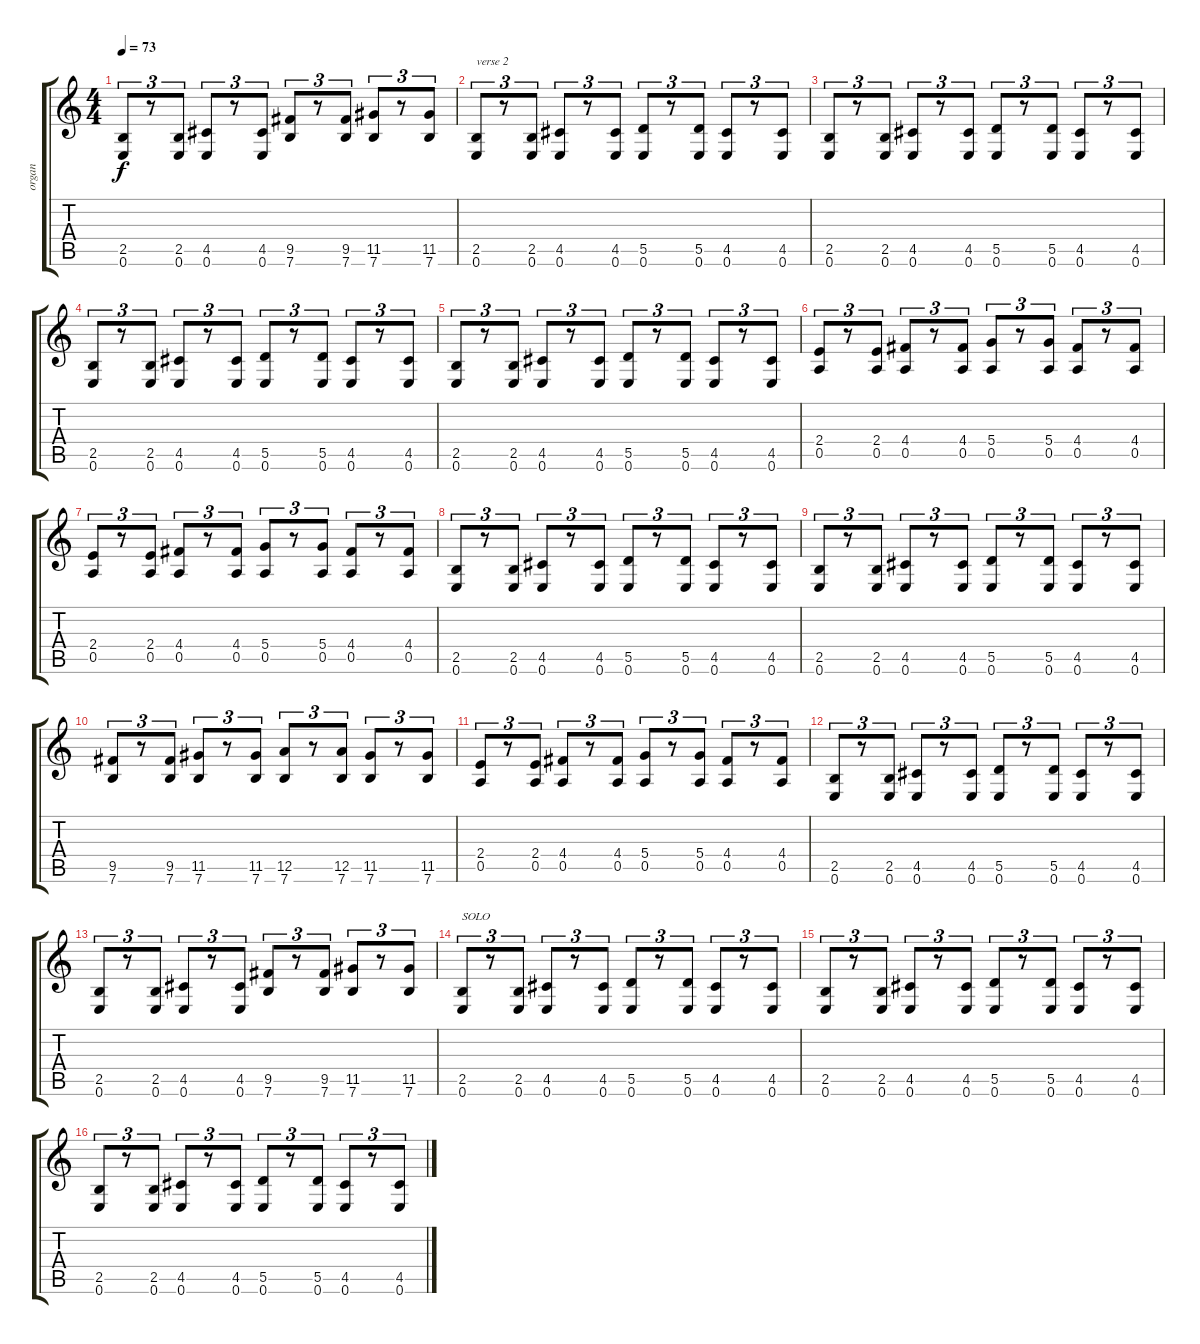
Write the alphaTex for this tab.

\track ("organ" "organ") {instrument acousticguitarnylon}
\staff {score tabs}
\tuning (E4 B3 G3 D3 A2 E2) {hide}
\ts (4 4)
\tempo 73
\clef g2
\ks c
(2.5 0.6).8{tu (3 2) dy f} r.8{tu (3 2)} (2.5 0.6).8{tu (3 2)} (4.5 0.6).8{tu (3 2)} r.8{tu (3 2)} (4.5 0.6).8{tu (3 2)} (9.5 7.6).8{tu (3 2)} r.8{tu (3 2)} (9.5 7.6).8{tu (3 2)} (11.5 7.6).8{tu (3 2)} r.8{tu (3 2)} (11.5 7.6).8{tu (3 2)} |
(2.5 0.6).8{tu (3 2) txt "verse 2"} r.8{tu (3 2)} (2.5 0.6).8{tu (3 2)} (4.5 0.6).8{tu (3 2)} r.8{tu (3 2)} (4.5 0.6).8{tu (3 2)} (5.5 0.6).8{tu (3 2)} r.8{tu (3 2)} (5.5 0.6).8{tu (3 2)} (4.5 0.6).8{tu (3 2)} r.8{tu (3 2)} (4.5 0.6).8{tu (3 2)} |
(2.5 0.6).8{tu (3 2)} r.8{tu (3 2)} (2.5 0.6).8{tu (3 2)} (4.5 0.6).8{tu (3 2)} r.8{tu (3 2)} (4.5 0.6).8{tu (3 2)} (5.5 0.6).8{tu (3 2)} r.8{tu (3 2)} (5.5 0.6).8{tu (3 2)} (4.5 0.6).8{tu (3 2)} r.8{tu (3 2)} (4.5 0.6).8{tu (3 2)} |
(2.5 0.6).8{tu (3 2)} r.8{tu (3 2)} (2.5 0.6).8{tu (3 2)} (4.5 0.6).8{tu (3 2)} r.8{tu (3 2)} (4.5 0.6).8{tu (3 2)} (5.5 0.6).8{tu (3 2)} r.8{tu (3 2)} (5.5 0.6).8{tu (3 2)} (4.5 0.6).8{tu (3 2)} r.8{tu (3 2)} (4.5 0.6).8{tu (3 2)} |
(2.5 0.6).8{tu (3 2)} r.8{tu (3 2)} (2.5 0.6).8{tu (3 2)} (4.5 0.6).8{tu (3 2)} r.8{tu (3 2)} (4.5 0.6).8{tu (3 2)} (5.5 0.6).8{tu (3 2)} r.8{tu (3 2)} (5.5 0.6).8{tu (3 2)} (4.5 0.6).8{tu (3 2)} r.8{tu (3 2)} (4.5 0.6).8{tu (3 2)} |
(2.4 0.5).8{tu (3 2)} r.8{tu (3 2)} (2.4 0.5).8{tu (3 2)} (4.4 0.5).8{tu (3 2)} r.8{tu (3 2)} (4.4 0.5).8{tu (3 2)} (5.4 0.5).8{tu (3 2)} r.8{tu (3 2)} (5.4 0.5).8{tu (3 2)} (4.4 0.5).8{tu (3 2)} r.8{tu (3 2)} (4.4 0.5).8{tu (3 2)} |
(2.4 0.5).8{tu (3 2)} r.8{tu (3 2)} (2.4 0.5).8{tu (3 2)} (4.4 0.5).8{tu (3 2)} r.8{tu (3 2)} (4.4 0.5).8{tu (3 2)} (5.4 0.5).8{tu (3 2)} r.8{tu (3 2)} (5.4 0.5).8{tu (3 2)} (4.4 0.5).8{tu (3 2)} r.8{tu (3 2)} (4.4 0.5).8{tu (3 2)} |
(2.5 0.6).8{tu (3 2)} r.8{tu (3 2)} (2.5 0.6).8{tu (3 2)} (4.5 0.6).8{tu (3 2)} r.8{tu (3 2)} (4.5 0.6).8{tu (3 2)} (5.5 0.6).8{tu (3 2)} r.8{tu (3 2)} (5.5 0.6).8{tu (3 2)} (4.5 0.6).8{tu (3 2)} r.8{tu (3 2)} (4.5 0.6).8{tu (3 2)} |
(2.5 0.6).8{tu (3 2)} r.8{tu (3 2)} (2.5 0.6).8{tu (3 2)} (4.5 0.6).8{tu (3 2)} r.8{tu (3 2)} (4.5 0.6).8{tu (3 2)} (5.5 0.6).8{tu (3 2)} r.8{tu (3 2)} (5.5 0.6).8{tu (3 2)} (4.5 0.6).8{tu (3 2)} r.8{tu (3 2)} (4.5 0.6).8{tu (3 2)} |
(9.5 7.6).8{tu (3 2)} r.8{tu (3 2)} (9.5 7.6).8{tu (3 2)} (11.5 7.6).8{tu (3 2)} r.8{tu (3 2)} (11.5 7.6).8{tu (3 2)} (12.5 7.6).8{tu (3 2)} r.8{tu (3 2)} (12.5 7.6).8{tu (3 2)} (11.5 7.6).8{tu (3 2)} r.8{tu (3 2)} (11.5 7.6).8{tu (3 2)} |
(2.4 0.5).8{tu (3 2)} r.8{tu (3 2)} (2.4 0.5).8{tu (3 2)} (4.4 0.5).8{tu (3 2)} r.8{tu (3 2)} (4.4 0.5).8{tu (3 2)} (5.4 0.5).8{tu (3 2)} r.8{tu (3 2)} (5.4 0.5).8{tu (3 2)} (4.4 0.5).8{tu (3 2)} r.8{tu (3 2)} (4.4 0.5).8{tu (3 2)} |
(2.5 0.6).8{tu (3 2)} r.8{tu (3 2)} (2.5 0.6).8{tu (3 2)} (4.5 0.6).8{tu (3 2)} r.8{tu (3 2)} (4.5 0.6).8{tu (3 2)} (5.5 0.6).8{tu (3 2)} r.8{tu (3 2)} (5.5 0.6).8{tu (3 2)} (4.5 0.6).8{tu (3 2)} r.8{tu (3 2)} (4.5 0.6).8{tu (3 2)} |
(2.5 0.6).8{tu (3 2)} r.8{tu (3 2)} (2.5 0.6).8{tu (3 2)} (4.5 0.6).8{tu (3 2)} r.8{tu (3 2)} (4.5 0.6).8{tu (3 2)} (9.5 7.6).8{tu (3 2)} r.8{tu (3 2)} (9.5 7.6).8{tu (3 2)} (11.5 7.6).8{tu (3 2)} r.8{tu (3 2)} (11.5 7.6).8{tu (3 2)} |
(2.5 0.6).8{tu (3 2) txt "SOLO"} r.8{tu (3 2)} (2.5 0.6).8{tu (3 2)} (4.5 0.6).8{tu (3 2)} r.8{tu (3 2)} (4.5 0.6).8{tu (3 2)} (5.5 0.6).8{tu (3 2)} r.8{tu (3 2)} (5.5 0.6).8{tu (3 2)} (4.5 0.6).8{tu (3 2)} r.8{tu (3 2)} (4.5 0.6).8{tu (3 2)} |
(2.5 0.6).8{tu (3 2)} r.8{tu (3 2)} (2.5 0.6).8{tu (3 2)} (4.5 0.6).8{tu (3 2)} r.8{tu (3 2)} (4.5 0.6).8{tu (3 2)} (5.5 0.6).8{tu (3 2)} r.8{tu (3 2)} (5.5 0.6).8{tu (3 2)} (4.5 0.6).8{tu (3 2)} r.8{tu (3 2)} (4.5 0.6).8{tu (3 2)} |
(2.5 0.6).8{tu (3 2)} r.8{tu (3 2)} (2.5 0.6).8{tu (3 2)} (4.5 0.6).8{tu (3 2)} r.8{tu (3 2)} (4.5 0.6).8{tu (3 2)} (5.5 0.6).8{tu (3 2)} r.8{tu (3 2)} (5.5 0.6).8{tu (3 2)} (4.5 0.6).8{tu (3 2)} r.8{tu (3 2)} (4.5 0.6).8{tu (3 2)}
